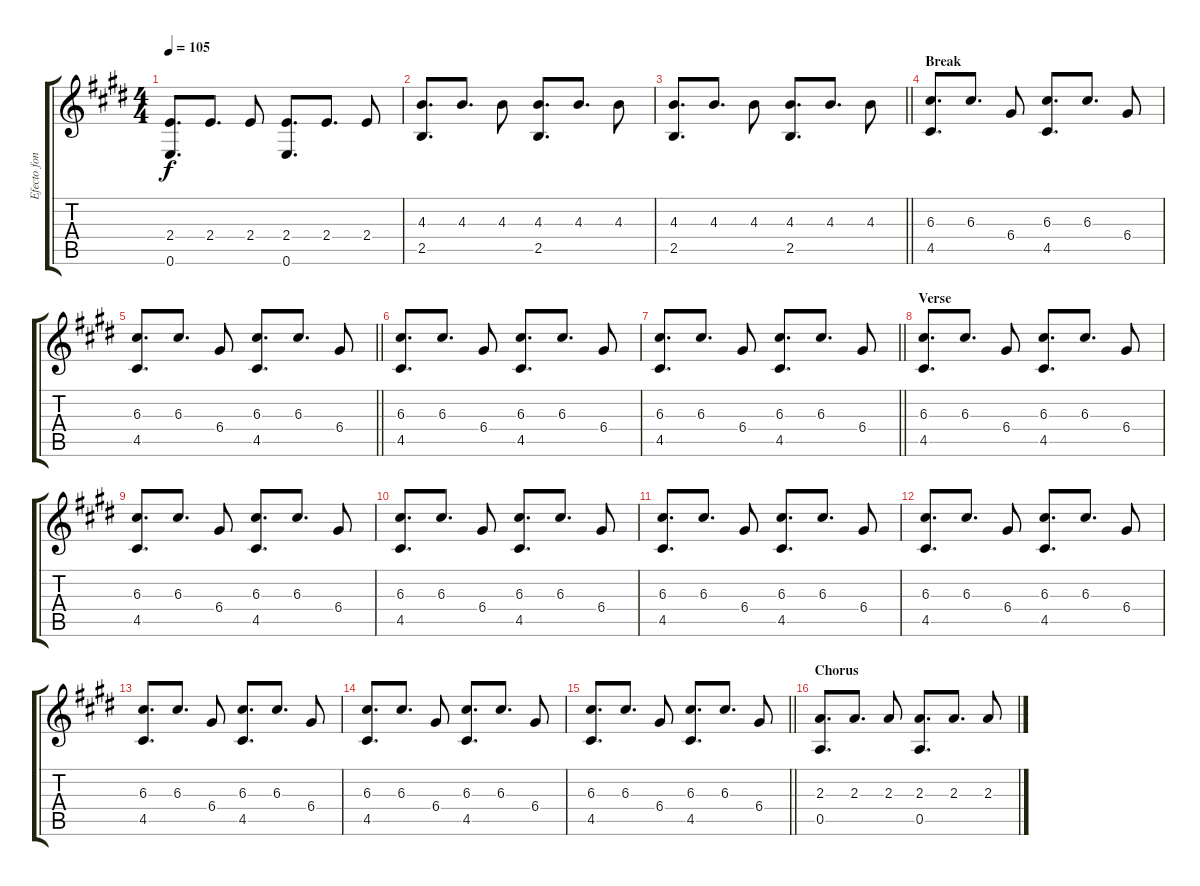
\track ("Efecto fondo" "Efecto fon") {instrument electricguitarmuted}
\staff {score tabs}
\tuning (E4 B3 G3 D3 A2 E2) {hide}
\ts (4 4)
\tempo 105
\clef g2
\ks c#minor
(2.4 0.6).8{d dy f} 2.4.8{d} 2.4.8 (2.4 0.6).8{d} 2.4.8{d} 2.4.8 |
(4.3 2.5).8{d} 4.3.8{d} 4.3.8 (4.3 2.5).8{d} 4.3.8{d} 4.3.8 |
\barLineRight lightlight
(4.3 2.5).8{d} 4.3.8{d} 4.3.8 (4.3 2.5).8{d} 4.3.8{d} 4.3.8 |
\section ("" "Break")
(6.3 4.5).8{d} 6.3.8{d} 6.4.8 (6.3 4.5).8{d} 6.3.8{d} 6.4.8 |
\barLineRight lightlight
(6.3 4.5).8{d} 6.3.8{d} 6.4.8 (6.3 4.5).8{d} 6.3.8{d} 6.4.8 |
(6.3 4.5).8{d} 6.3.8{d} 6.4.8 (6.3 4.5).8{d} 6.3.8{d} 6.4.8 |
\barLineRight lightlight
(6.3 4.5).8{d} 6.3.8{d} 6.4.8 (6.3 4.5).8{d} 6.3.8{d} 6.4.8 |
\section ("" "Verse")
(6.3 4.5).8{d} 6.3.8{d} 6.4.8 (6.3 4.5).8{d} 6.3.8{d} 6.4.8 |
(6.3 4.5).8{d} 6.3.8{d} 6.4.8 (6.3 4.5).8{d} 6.3.8{d} 6.4.8 |
(6.3 4.5).8{d} 6.3.8{d} 6.4.8 (6.3 4.5).8{d} 6.3.8{d} 6.4.8 |
(6.3 4.5).8{d} 6.3.8{d} 6.4.8 (6.3 4.5).8{d} 6.3.8{d} 6.4.8 |
(6.3 4.5).8{d} 6.3.8{d} 6.4.8 (6.3 4.5).8{d} 6.3.8{d} 6.4.8 |
(6.3 4.5).8{d} 6.3.8{d} 6.4.8 (6.3 4.5).8{d} 6.3.8{d} 6.4.8 |
(6.3 4.5).8{d} 6.3.8{d} 6.4.8 (6.3 4.5).8{d} 6.3.8{d} 6.4.8 |
\barLineRight lightlight
(6.3 4.5).8{d} 6.3.8{d} 6.4.8 (6.3 4.5).8{d} 6.3.8{d} 6.4.8 |
\section ("" "Chorus")
(2.3 0.5).8{d} 2.3.8{d} 2.3.8 (2.3 0.5).8{d} 2.3.8{d} 2.3.8
